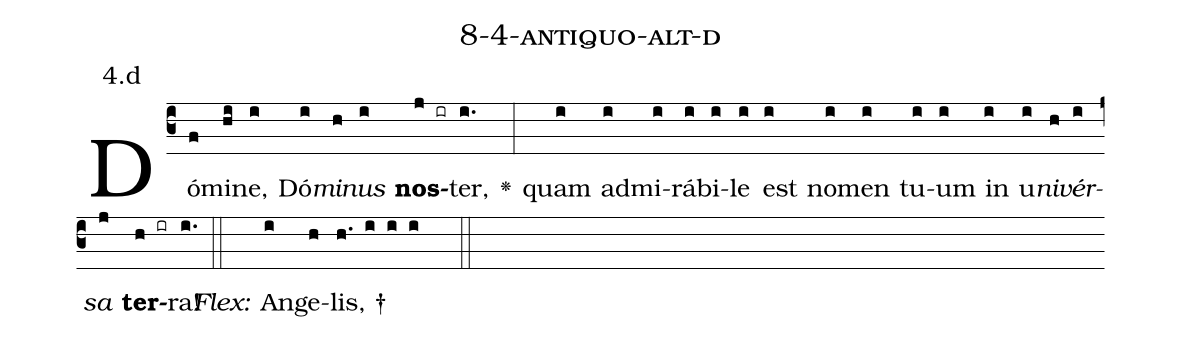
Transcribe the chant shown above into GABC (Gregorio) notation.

name: 8-4-antiquo-alt-d;
annotation: 4.d;
%%
(c3)Dó(f)mi(hi)ne,(i) Dó(i)<i>mi</i>(h)<i>nus</i>(i) <b>nos</b>(j ir)ter,(i.) <v>\greheightstar</v>(:) quam(i) ad(i)mi(i)rá(i)bi(i)le(i) est(i) no(i)men(i) tu(i)um(i) in(i) u(i)<i>ni</i>(h)<i>vér</i>(i)<i>sa</i>(j) <b>ter</b>(h ir)ra!(i.) (::)
<i>Flex:</i>()  An(i)ge(h)lis, †(h. i i i  ::)

%E(i) u(h) o(i) u(j) a(h) e.(i.) (::)
